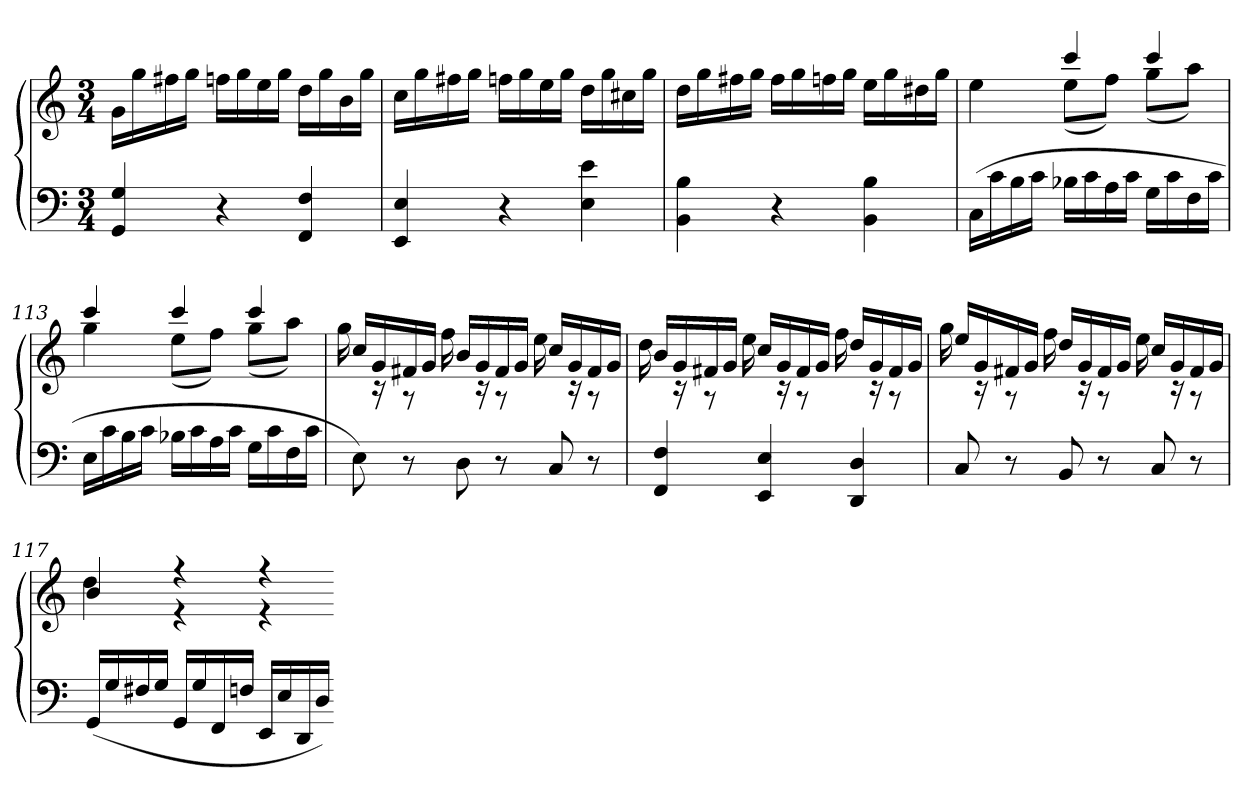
**kern	**kern
*part1	*part1
*staff2	*staff1
*clefF4	*clefG2
*k[]	*k[]
*M3/4	*M3/4
=	=
4GG 4G	16gLL
.	16gg
.	16ff#X
.	16ggJJ
4r	16ffnLL
.	16gg
.	16ee
.	16ggJJ
4FF 4F	16ddLL
.	16gg
.	16b
.	16ggJJ
=110	=110
4EE 4E	16ccLL
.	16gg
.	16ff#X
.	16ggJJ
4r	16ffnLL
.	16gg
.	16ee
.	16ggJJ
4E 4e	16ddLL
.	16gg
.	16cc#X
.	16ggJJ
=111	=111
4BB 4B	16ddLL
.	16gg
.	16ff#X
.	16ggJJ
4r	16ff#LL
.	16gg
.	16ffn
.	16ggJJ
4BB 4B	16eeLL
.	16gg
.	16dd#X
.	16ggJJ
=112	=112
*	*^
(16CLL	4ee	4ryy
16c	.	.
16B	.	.
16cJJ	.	.
16B-XLL	4ccc	(8eeL
16c	.	.
16A	.	8ffJ)
16cJJ	.	.
16GLL	4ccc	(8ggL
16c	.	.
16F	.	8aaJ)
16cJJ	.	.
=113	=113	=113
16ELL	4ccc	4gg
16c	.	.
16B	.	.
16cJJ	.	.
16B-XLL	4ccc	(8eeL
16c	.	.
16A	.	8ffJ)
16cJJ	.	.
16GLL	4ccc	(8ggL
16c	.	.
16F	.	8aaJ)
16cJJ	.	.
=114	=114	=114
8E)	16ccLL	16gg
.	16g	16r
8r	16f#X	8r
.	16gJJ	.
8D	16bLL	16ff
.	16g	16r
8r	16f#	8r
.	16gJJ	.
8C	16ccLL	16ee
.	16g	16r
8r	16f#	8r
.	16gJJ	.
=115	=115	=115
4FF 4F	16bLL	16dd
.	16g	16r
.	16f#X	8r
.	16gJJ	.
4EE 4E	16ccLL	16ee
.	16g	16r
.	16f#	8r
.	16gJJ	.
4DD 4D	16ddLL	16ff
.	16g	16r
.	16f#	8r
.	16gJJ	.
=116	=116	=116
8C	16eeLL	16gg
.	16g	16r
8r	16f#X	8r
.	16gJJ	.
8BB	16ddLL	16ff
.	16g	16r
8r	16f#	8r
.	16gJJ	.
8C	16ccLL	16ee
.	16g	16r
8r	16f#	8r
.	16gJJ	.
=117	=117	=117
(16GGLL	4b	4dd
16G	.	.
16F#X	.	.
16GJJ	.	.
16GGLL	4r	4r
16G	.	.
16FF	.	.
16FnJJ	.	.
16EELL	4r	4r
16E	.	.
16DD	.	.
16DJJ)	.	.
*	*v	*v
=-	=-
*-	*-
